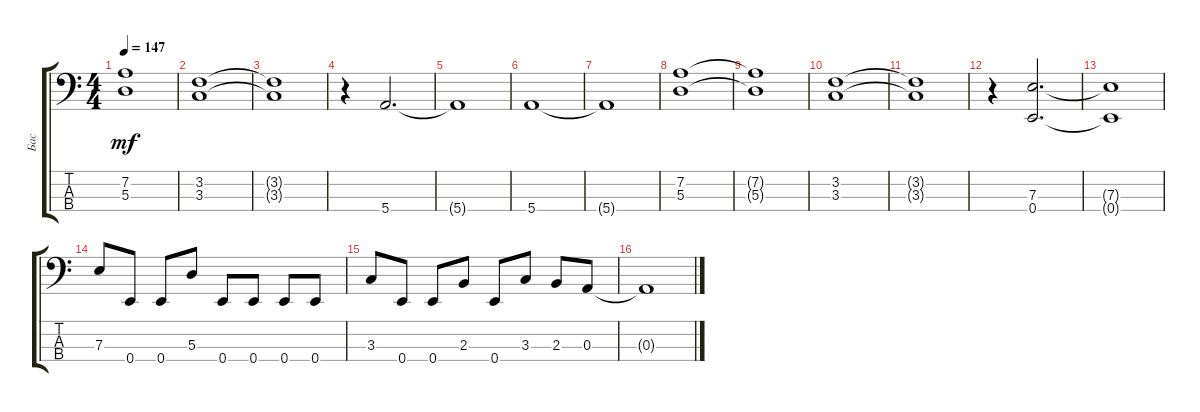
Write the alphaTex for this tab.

\track ("Бас" "Бас") {instrument electricbassfinger}
\staff {score tabs}
\tuning (G2 D2 A1 E1) {hide}
\ts (4 4)
\tempo 147
\clef f4
\ks c
(7.2{t} 5.3{t}).1{dy mf} |
(3.2 3.3).1 |
(3.2{t} 3.3{t}).1 |
r.4 5.4.2{d} |
5.4{t}.1 |
5.4.1 |
5.4{t}.1 |
(7.2 5.3).1 |
(7.2{t} 5.3{t}).1 |
(3.2 3.3).1 |
(3.2{t} 3.3{t}).1 |
r.4 (7.3 0.4).2{d} |
(7.3{t} 0.4{t}).1 |
7.3.8 0.4.8 0.4.8 5.3.8 0.4.8 0.4.8 0.4.8 0.4.8 |
3.3.8 0.4.8 0.4.8 2.3.8 0.4.8 3.3.8 2.3.8 0.3.8 |
0.3{t}.1
